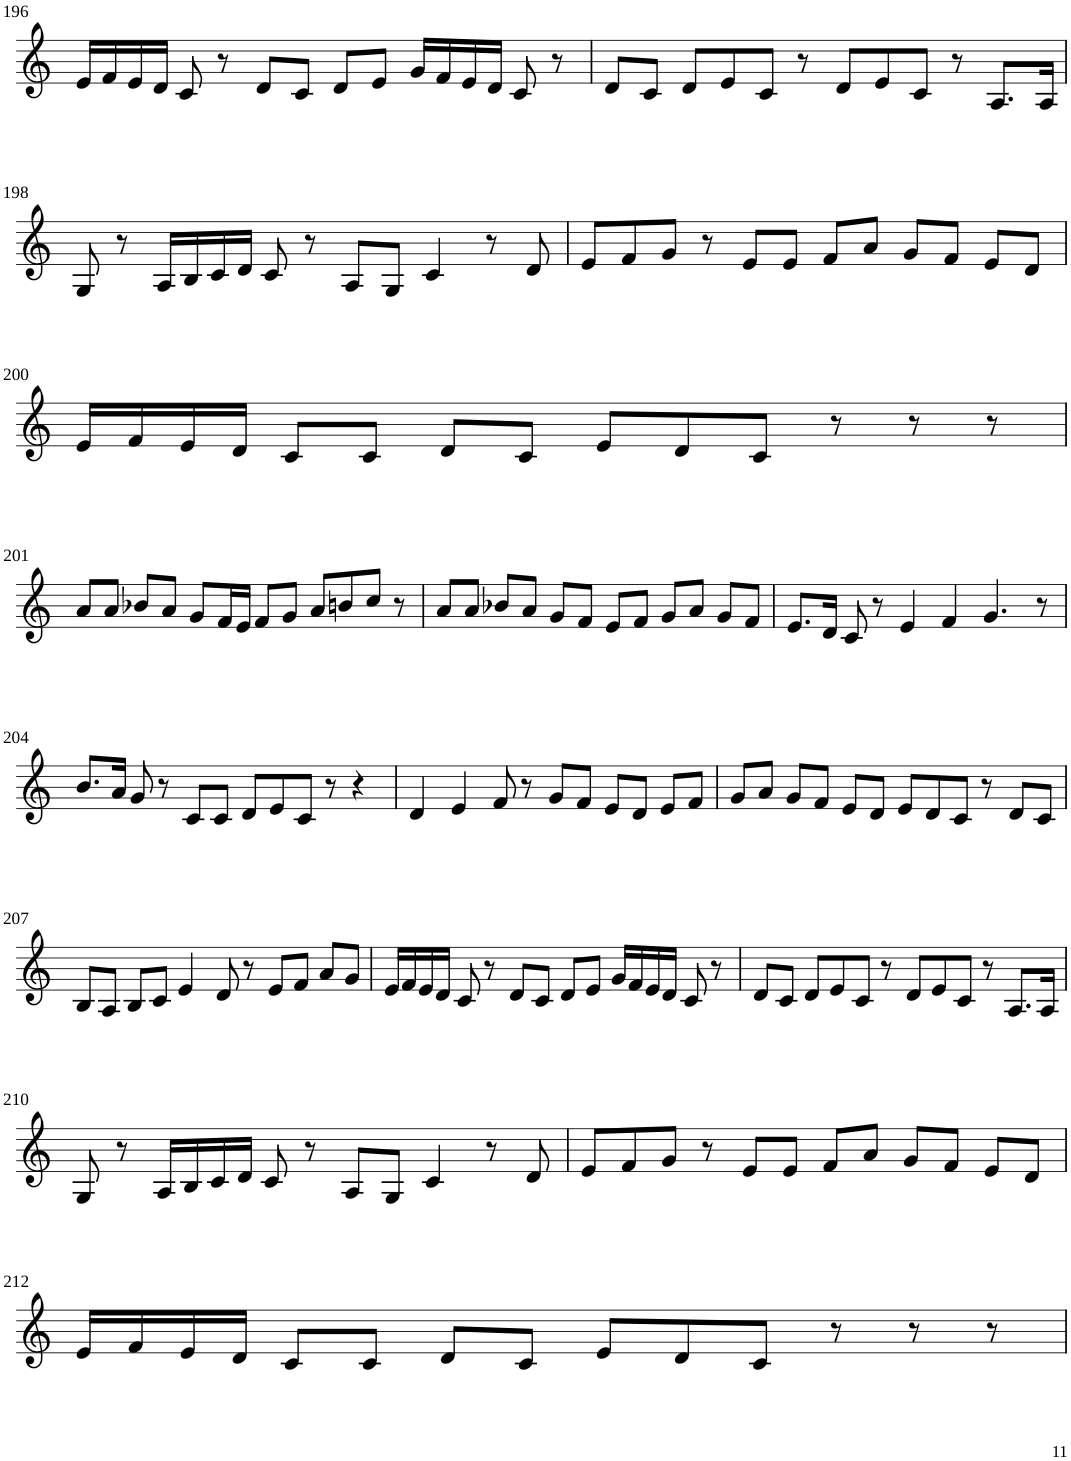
**kern
*part1
*staff1
*I"Violin
!!LO:PB:g=z
*clefG2
*k[]
*M6/4
=196
16e/LL
16f/
16e/
16d/JJ
8c/
8r
8d/L
8c/J
8d/L
8e/J
16g/LL
16f/
16e/
16d/JJ
8c/
8r
=197
8d/L
8c/J
8d/L
8e/
8c/J
8r
8d/L
8e/
8c/J
8r
8.A/L
16A/Jk
!!LO:LB:g=z
=198
8G/
8r
16A/LL
16B/
16c/
16d/JJ
8c/
8r
8A/L
8G/J
4c/
8r
8d/
=199
8e/L
8f/
8g/J
8r
8e/L
8e/J
8f/L
8a/J
8g/L
8f/J
8e/L
8d/J
!!LO:LB:g=z
=200
16e/LL
16f/
16e/
16d/JJ
8c/L
8c/J
8d/L
8c/J
8e/L
8d/
8c/J
8r
8r
8r
!!LO:LB:g=z
=201
8a/L
8a/J
8b-X/L
8a/J
8g/L
16f/L
16e/JJ
8f/L
8g/J
8a/L
8bn/
8cc/J
8r
=202
8a/L
8a/J
8b-X/L
8a/J
8g/L
8f/J
8e/L
8f/J
8g/L
8a/J
8g/L
8f/J
=203
8.e/L
16d/Jk
8c/
8r
4e/
4f/
4.g/
8r
!!LO:LB:g=z
=204
8.b/L
16a/Jk
8g/
8r
8c/L
8c/J
8d/L
8e/
8c/J
8r
4r
=205
4d/
4e/
8f/
8r
8g/L
8f/J
8e/L
8d/J
8e/L
8f/J
=206
8g/L
8a/J
8g/L
8f/J
8e/L
8d/J
8e/L
8d/
8c/J
8r
8d/L
8c/J
!!LO:LB:g=z
=207
8B/L
8A/J
8B/L
8c/J
4e/
8d/
8r
8e/L
8f/J
8a/L
8g/J
=208
16e/LL
16f/
16e/
16d/JJ
8c/
8r
8d/L
8c/J
8d/L
8e/J
16g/LL
16f/
16e/
16d/JJ
8c/
8r
=209
8d/L
8c/J
8d/L
8e/
8c/J
8r
8d/L
8e/
8c/J
8r
8.A/L
16A/Jk
!!LO:LB:g=z
=210
8G/
8r
16A/LL
16B/
16c/
16d/JJ
8c/
8r
8A/L
8G/J
4c/
8r
8d/
=211
8e/L
8f/
8g/J
8r
8e/L
8e/J
8f/L
8a/J
8g/L
8f/J
8e/L
8d/J
!!LO:LB:g=z
=212
16e/LL
16f/
16e/
16d/JJ
8c/L
8c/J
8d/L
8c/J
8e/L
8d/
8c/J
8r
8r
8r
=
*-
